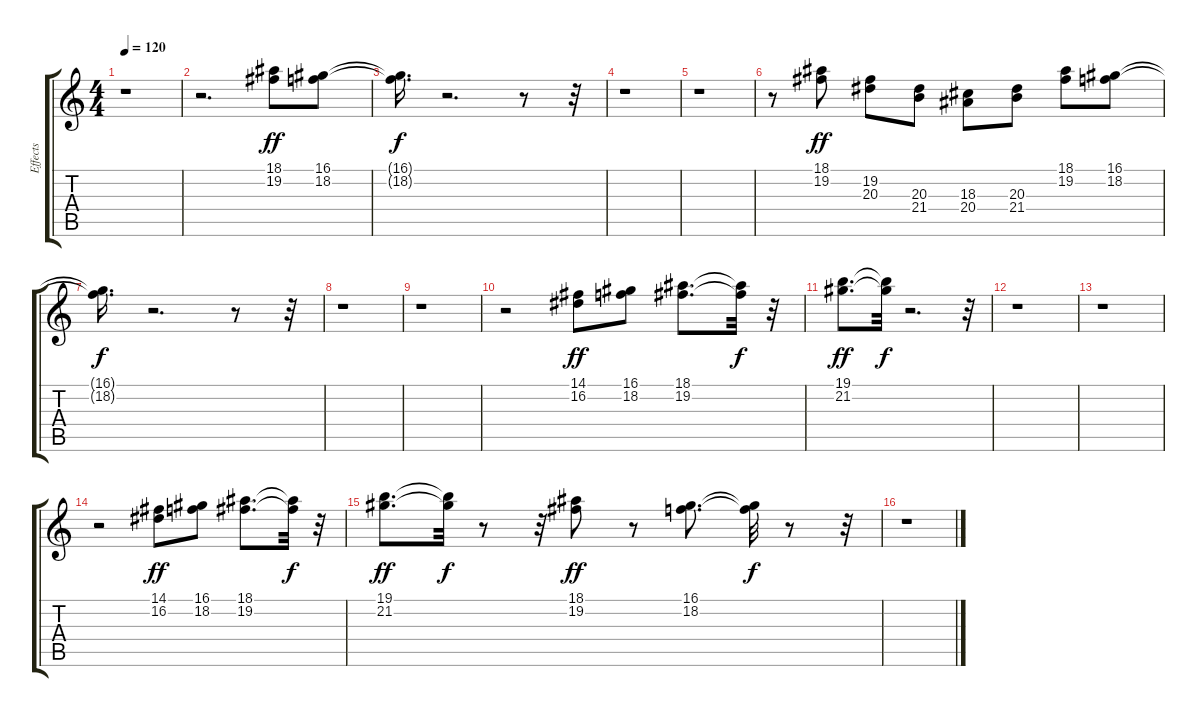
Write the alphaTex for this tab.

\track ("Effects" "Effects") {instrument fx5brightness}
\staff {score tabs}
\tuning (E4 B3 G3 D3 A2 E2) {hide}
\ts (4 4)
\tempo 120
\clef g2
\ks c
r.1{dy f} |
r.2{d} (18.1 19.2).8{dy ff} (16.1 18.2).8 |
(16.1{t} 18.2{t}).16{d dy f} r.2{d} r.8 r.32 |
r.1 |
r.1 |
r.8 (18.1 19.2).8{dy ff} (19.2 20.3).8 (20.3 21.4).8 (18.3 20.4).8 (20.3 21.4).8 (18.1 19.2).8 (16.1 18.2).8 |
(16.1{t} 18.2{t}).16{d dy f} r.2{d} r.8 r.32 |
r.1 |
r.1 |
r.2 (14.1 16.2).8{dy ff} (16.1 18.2).8 (18.1 19.2).8{d} (18.1{t} 19.2{t}).32{dy f} r.32 |
(19.1 21.2).8{d dy ff} (19.1{t} 21.2{t}).32{dy f} r.2{d} r.32 |
r.1 |
r.1 |
r.2 (14.1 16.2).8{dy ff} (16.1 18.2).8 (18.1 19.2).8{d} (18.1{t} 19.2{t}).32{dy f} r.32 |
(19.1 21.2).8{d dy ff} (19.1{t} 21.2{t}).32{dy f} r.8 r.32 (18.1 19.2).8{dy ff} r.8 (16.1 18.2).8{d} (16.1{t} 18.2{t}).32{dy f} r.8 r.32 |
r.1
